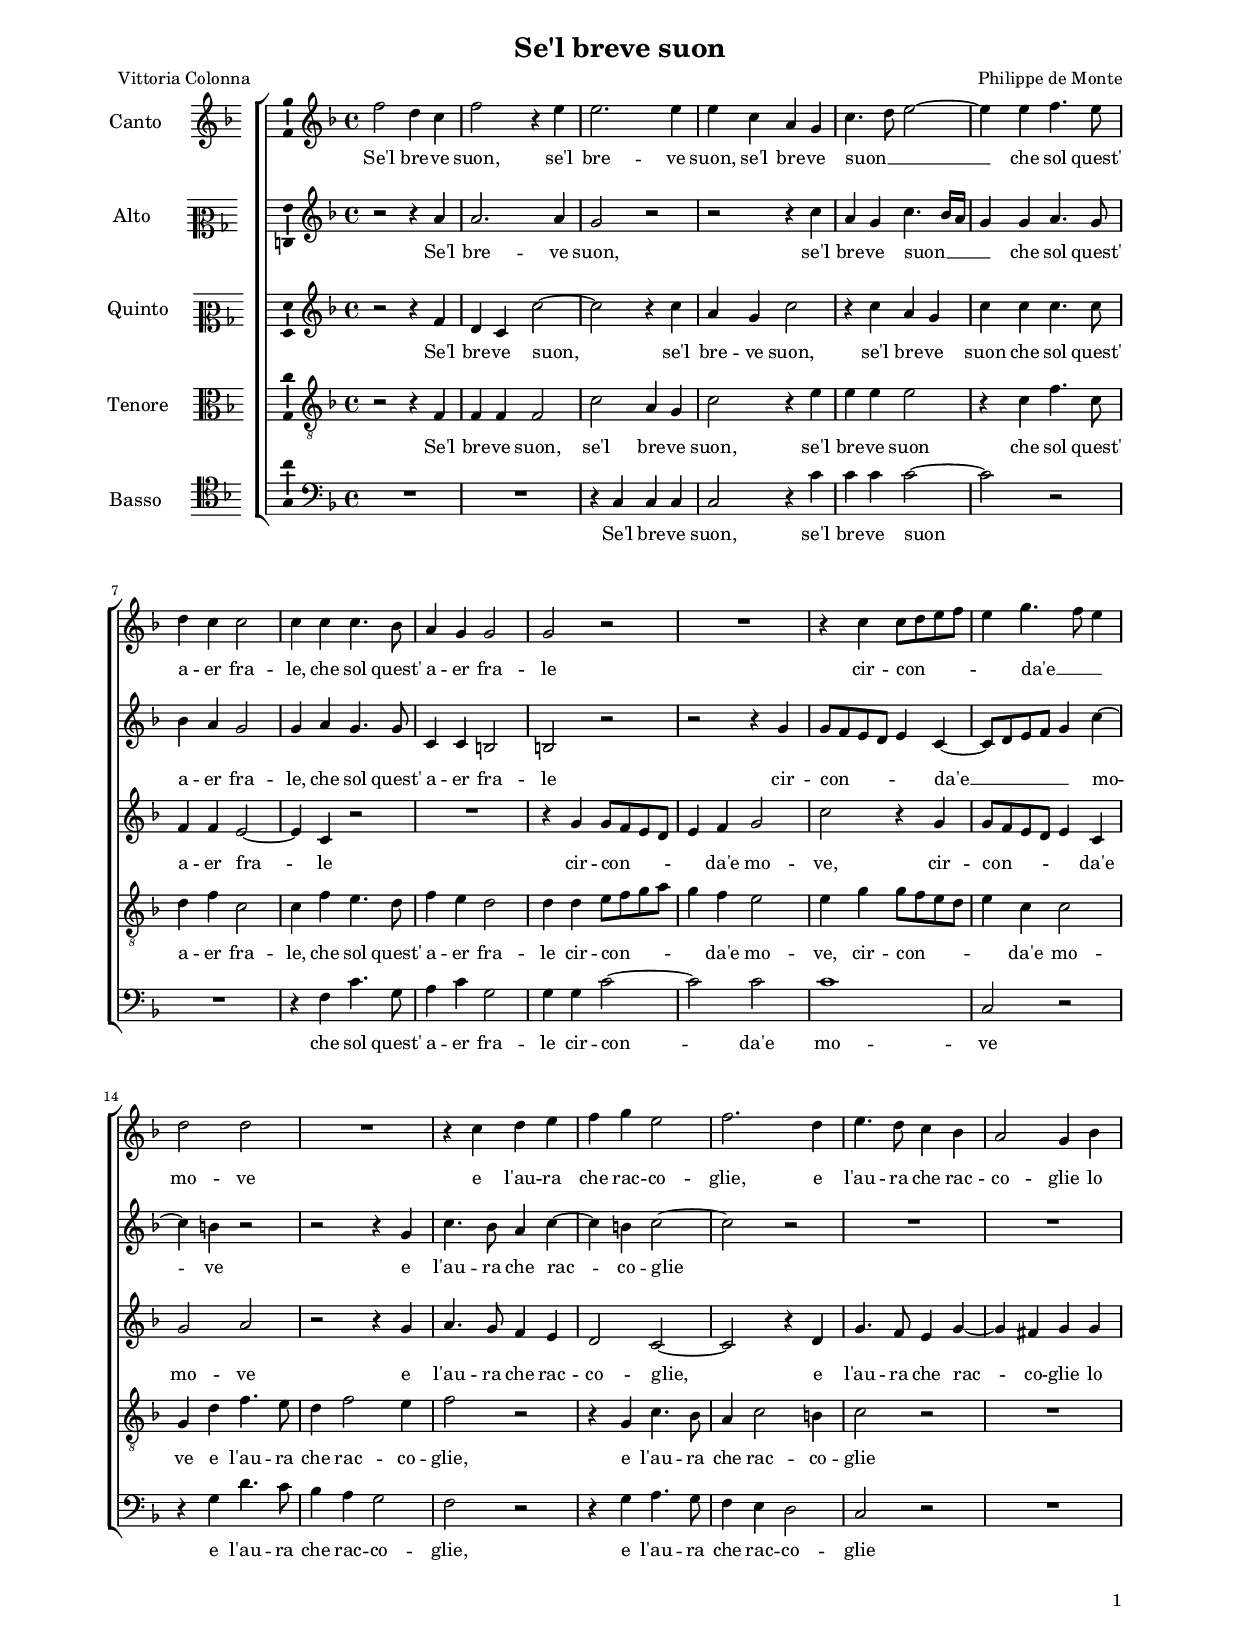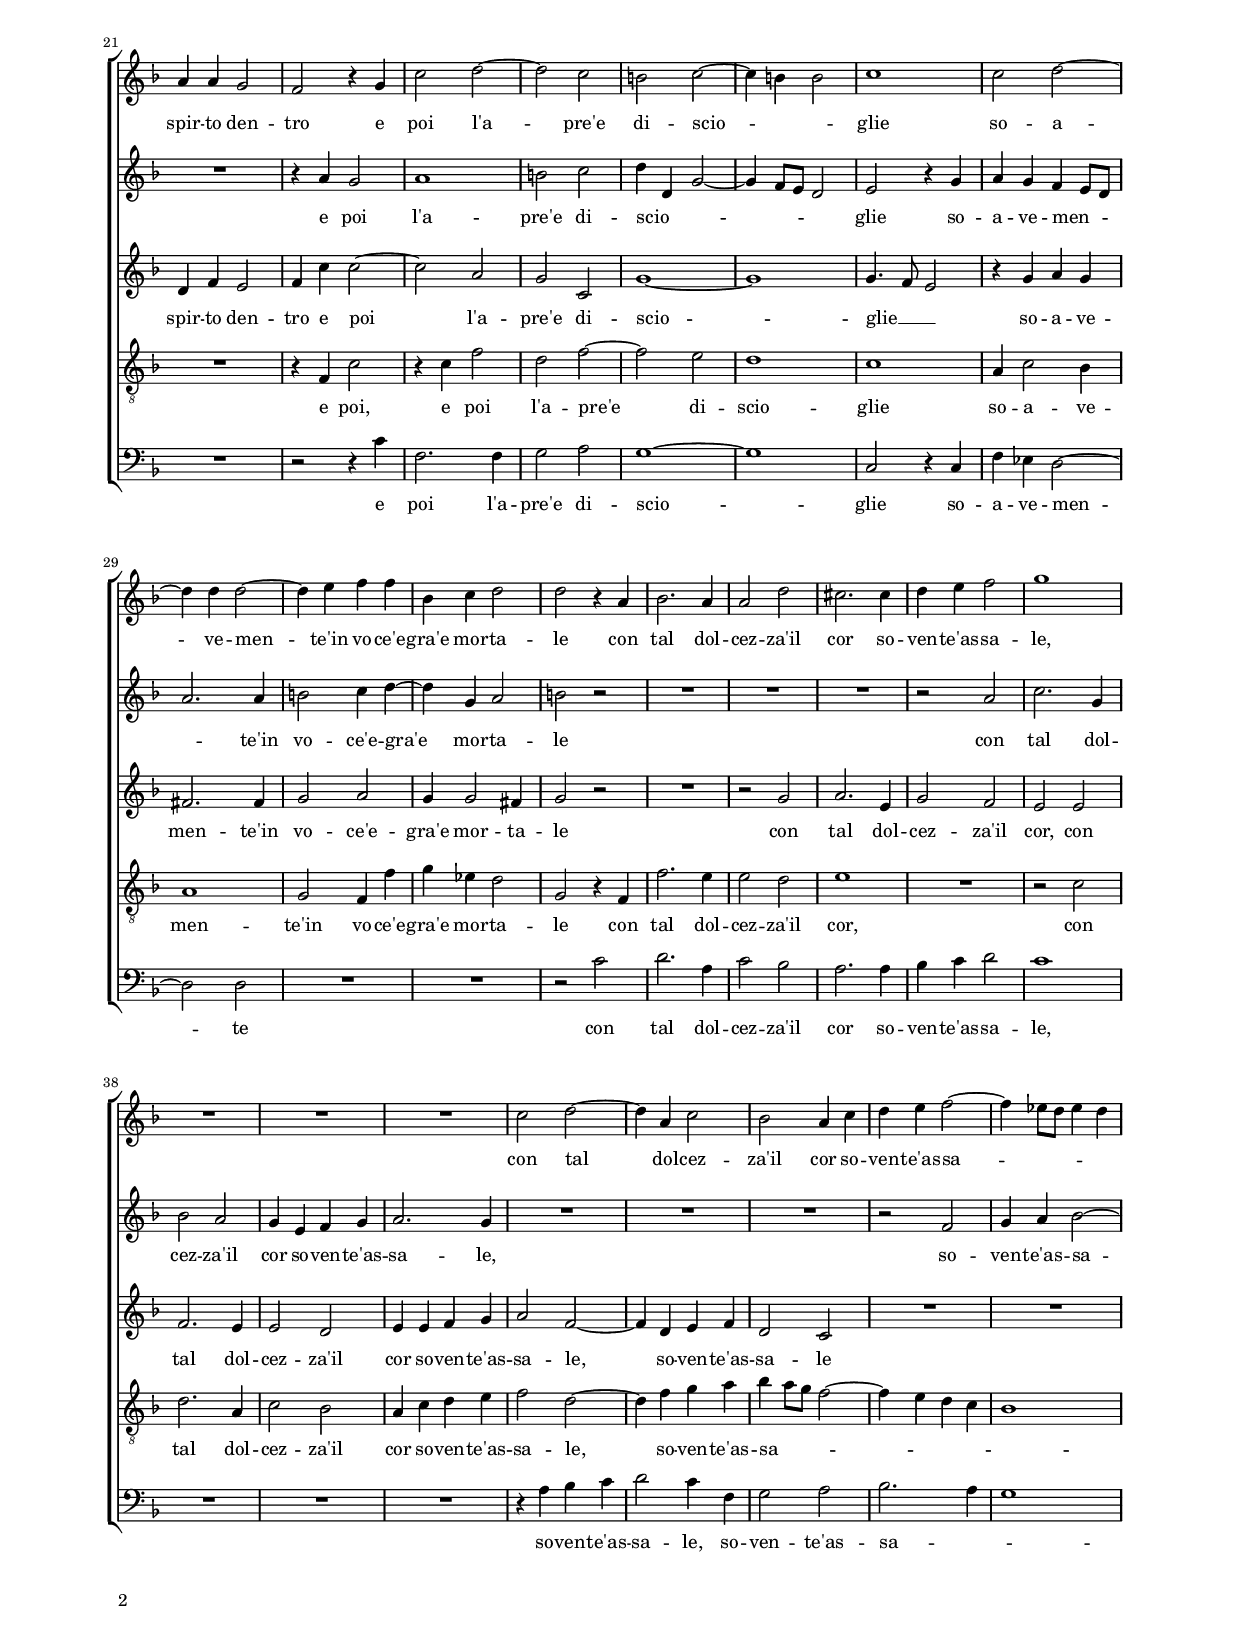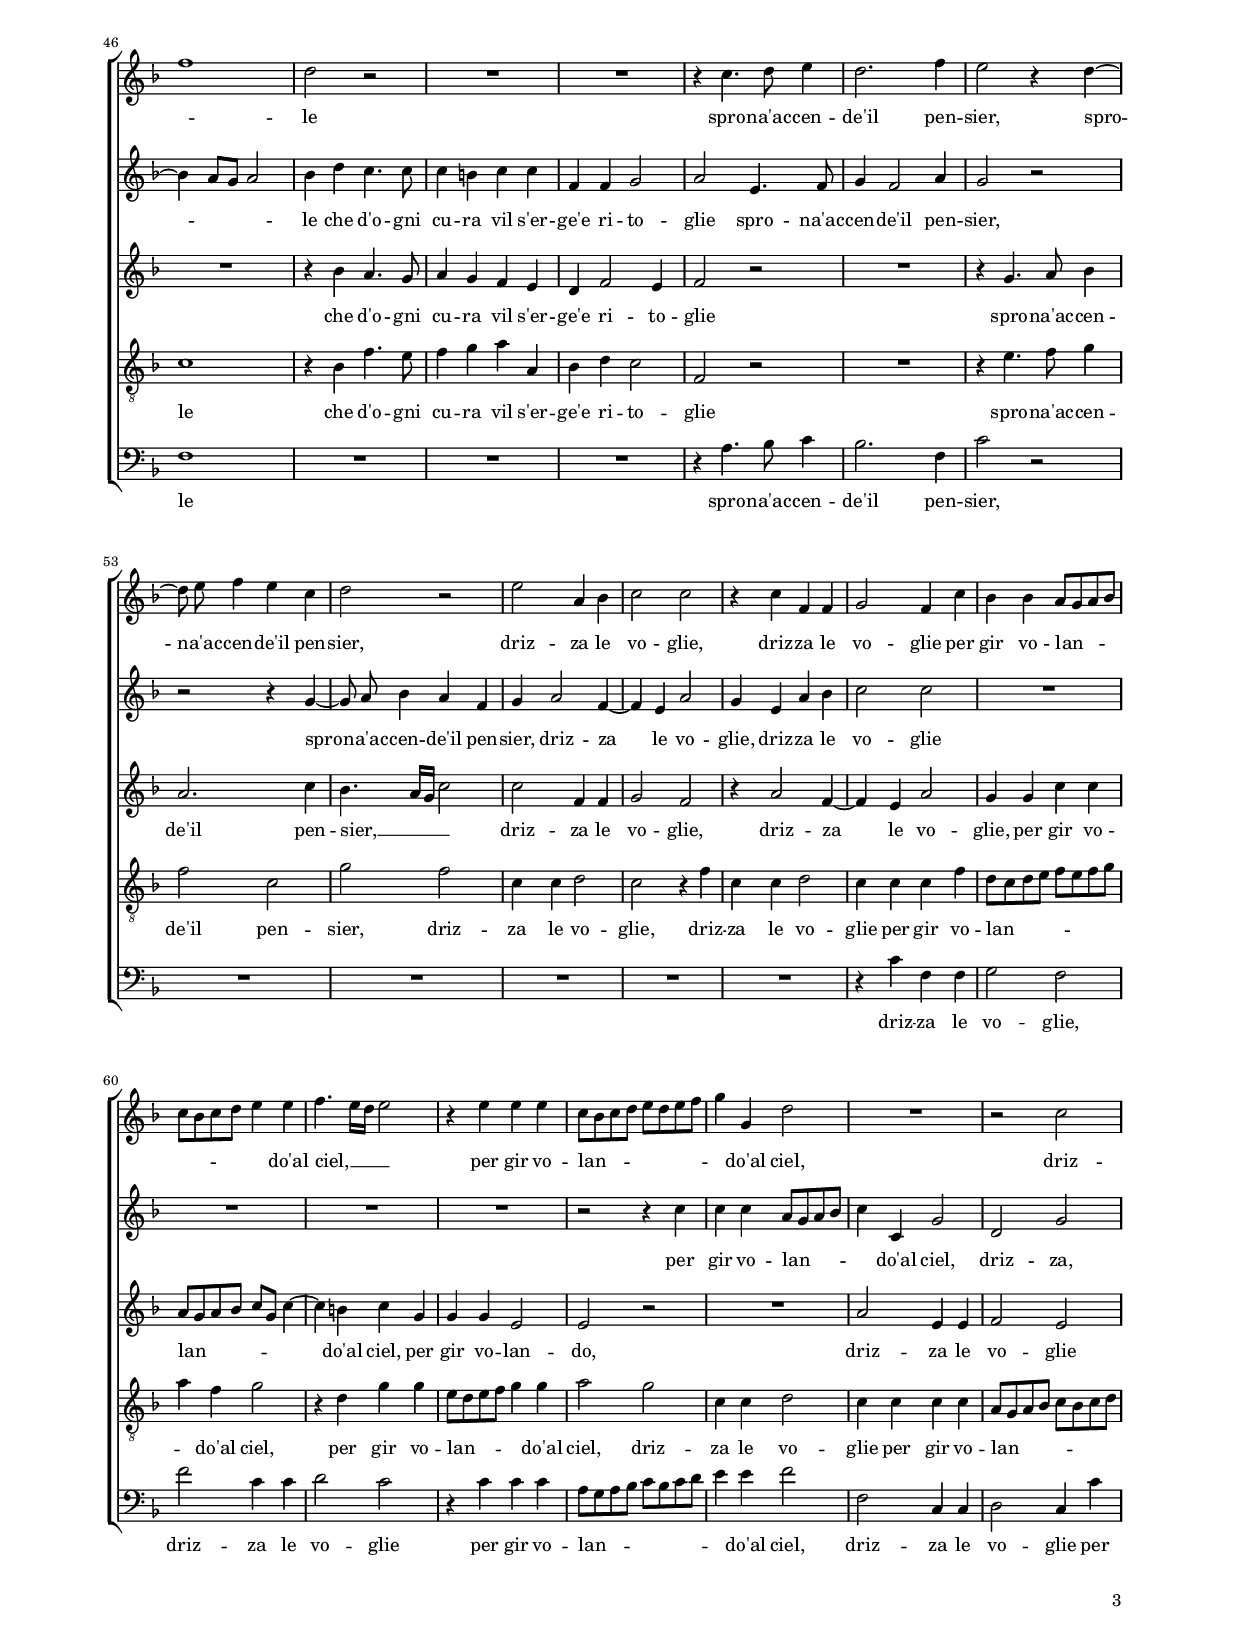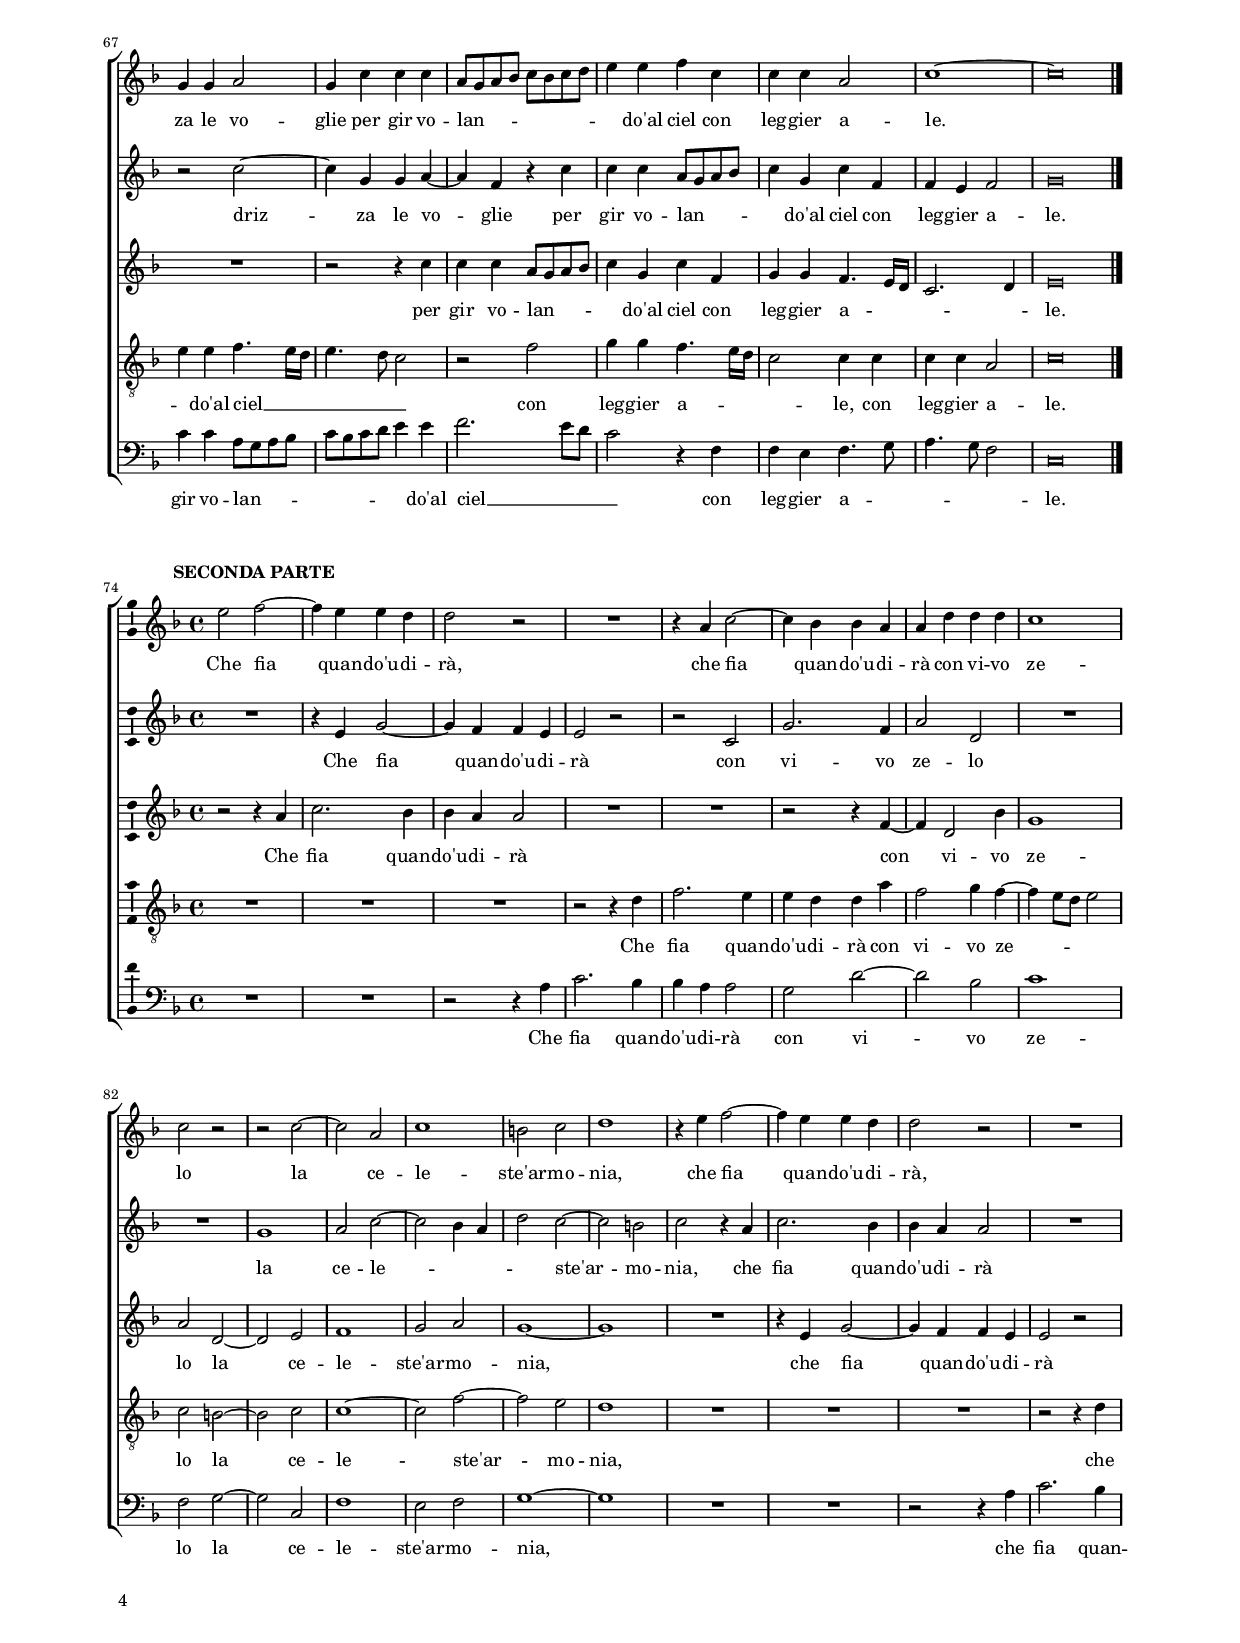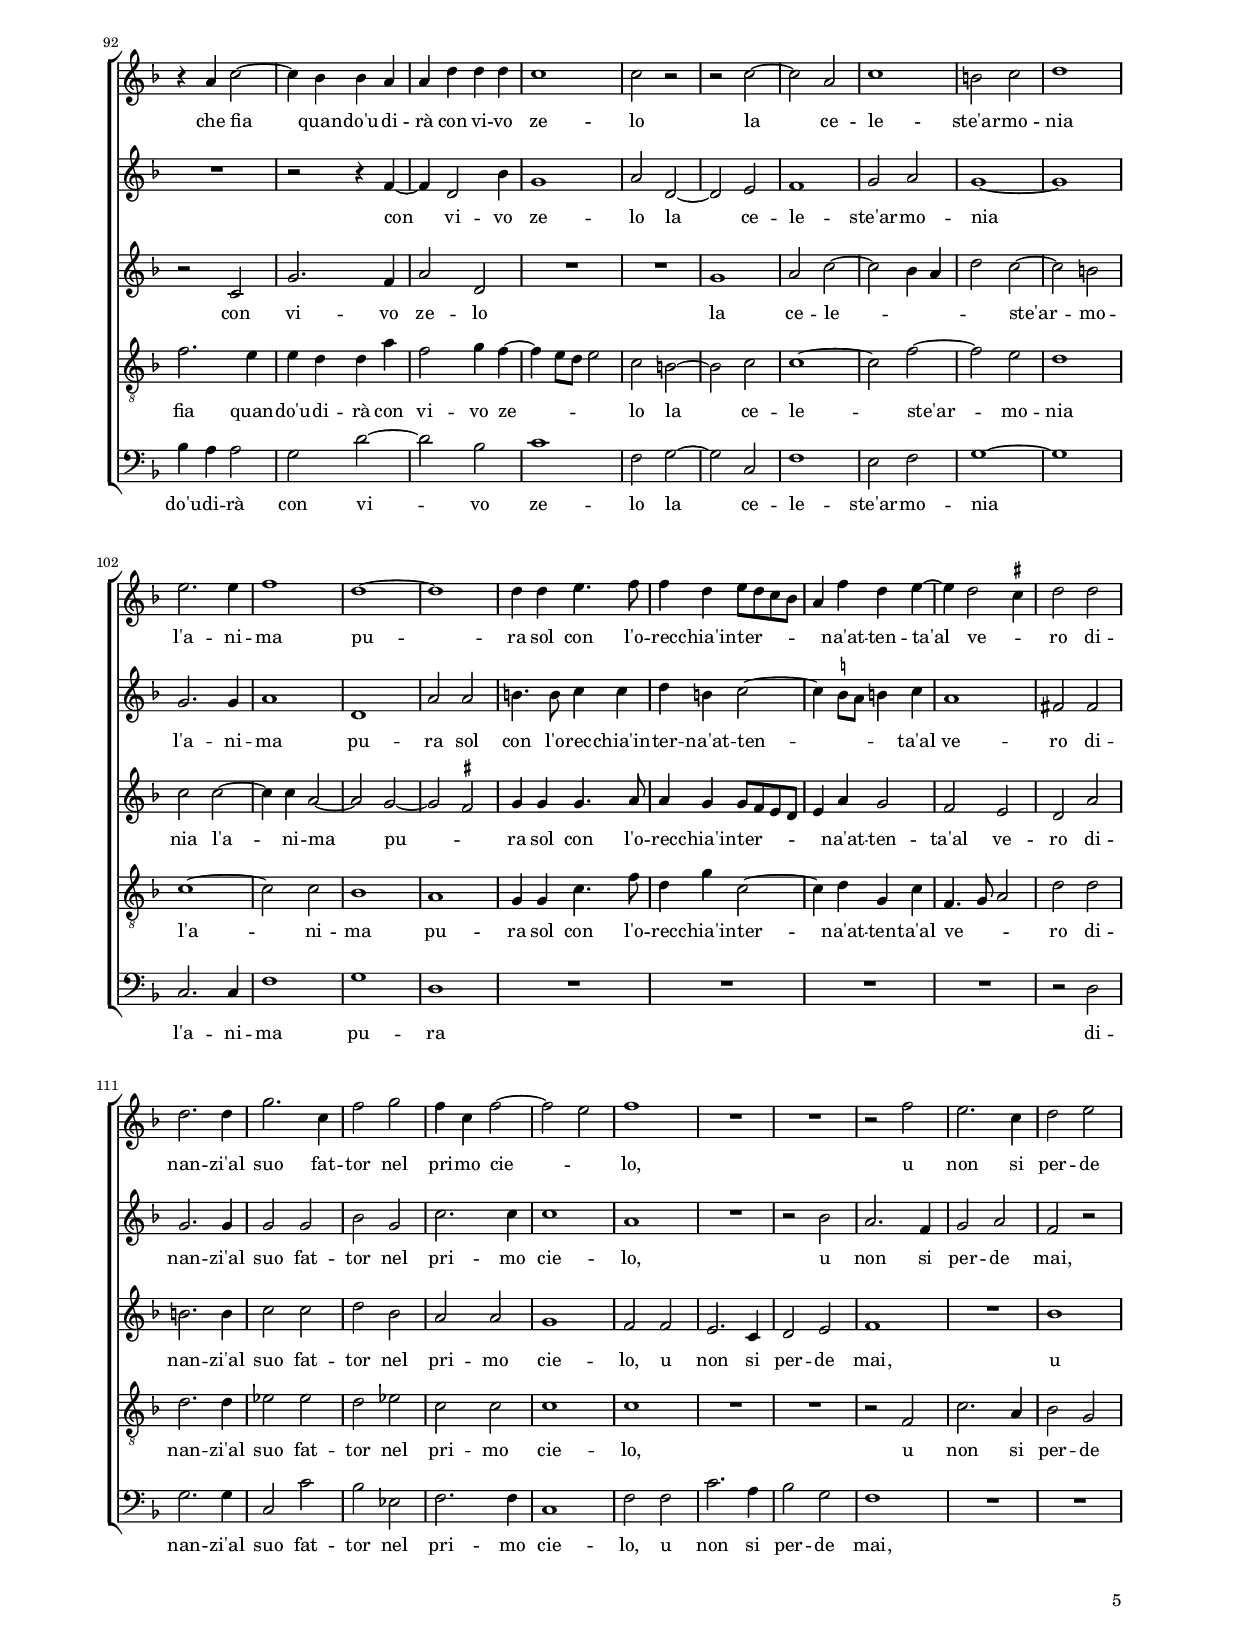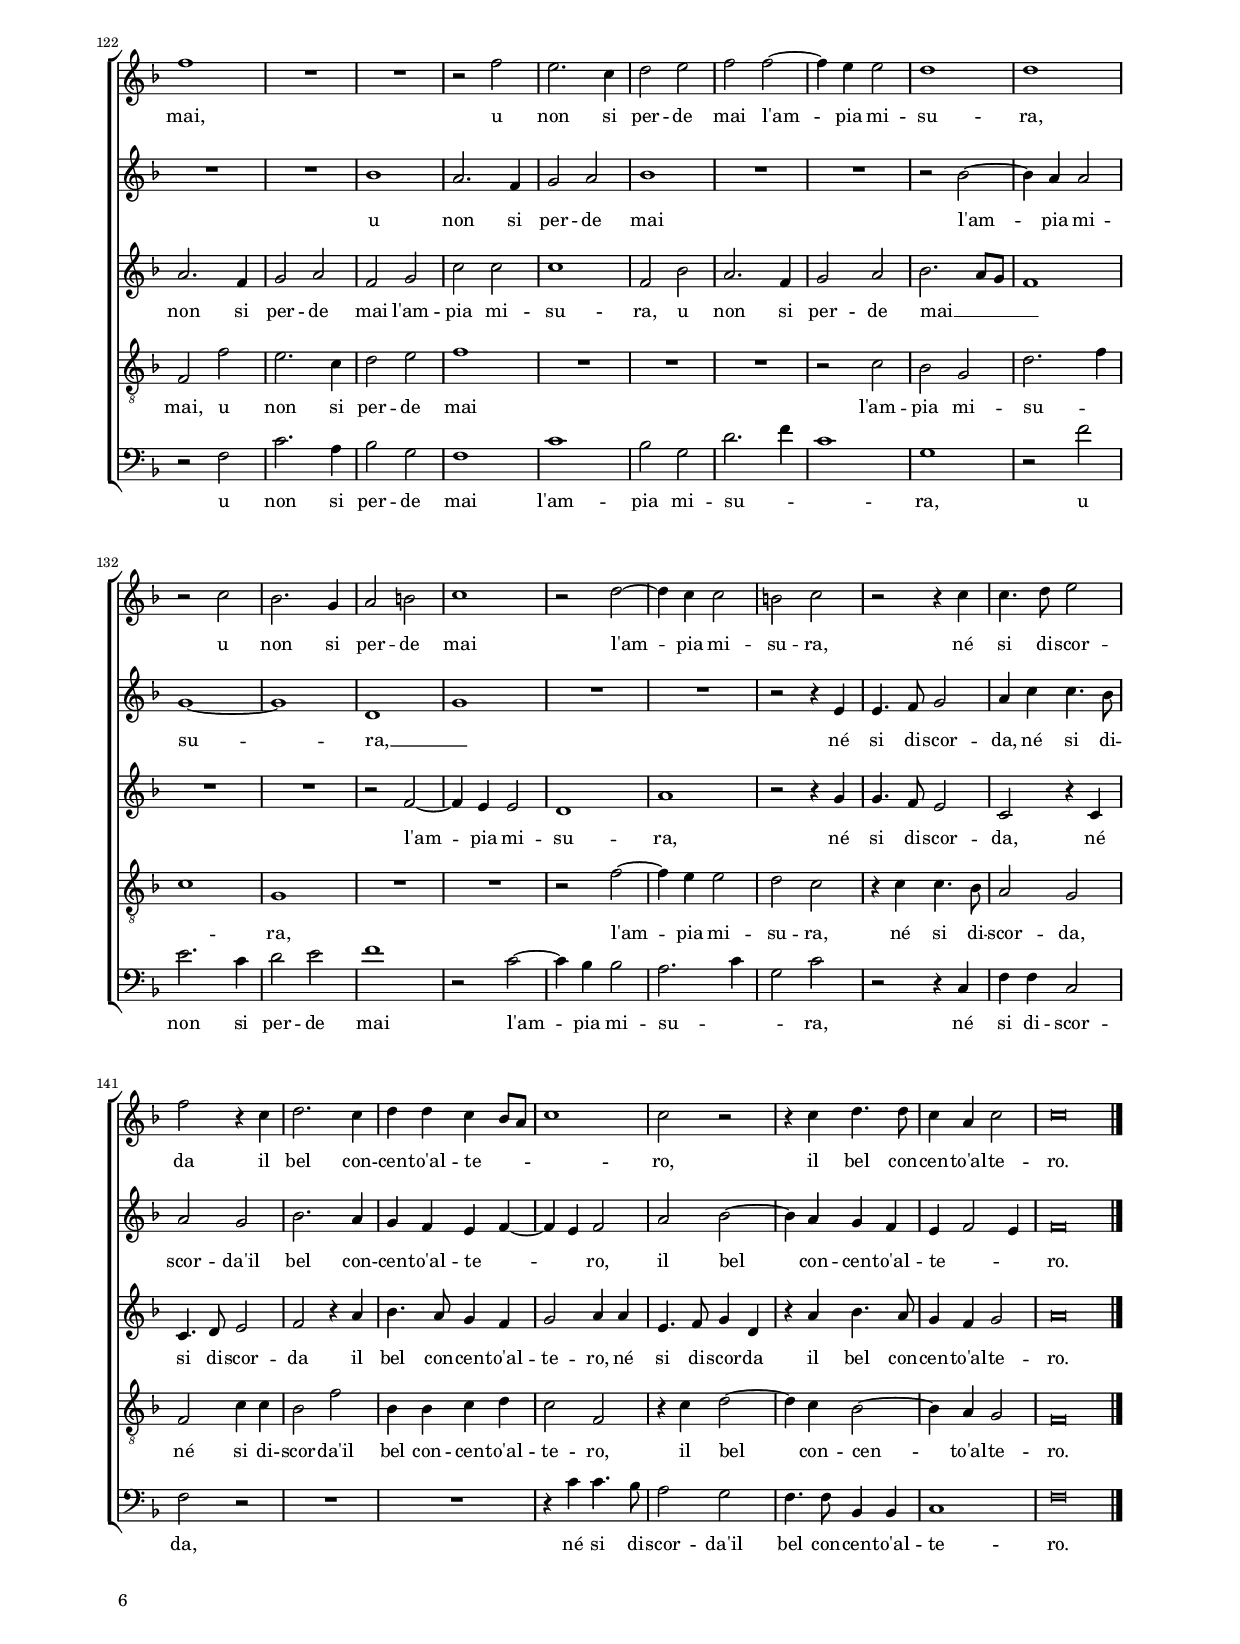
\header
{
	title="Se'l breve suon"
	composer="Philippe de Monte"
	poet="Vittoria Colonna"
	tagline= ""
}

\version "2.24.4"
\language deutsch
#(set-global-staff-size 15)
% #(set-default-paper-size "letter")
#(ly:set-option 'point-and-click #f)


	
	ficta = { \once \set suggestAccidentals = ##t }
	
	forget = #(define-music-function (music) (ly:music?) #{
		\accidentalStyle forget
		$music
		\accidentalStyle default
		#})
	
	ki = \autoBeamOff
	be = \autoBeamOn


\paper
	{
	top-margin = 1.8 \cm
	bottom-margin = 1.2 \cm
	left-margin = 2 \cm
	right-margin = 2 \cm
	ragged-bottom = ##f
	ragged-last-bottom = ##f
	print-page-number = ##f
	score-system-spacing = #'((basic-distance . 16) (minimum-distance . 14) (padding . 5) (strechability . 150))
	system-system-spacing = #'((basic-distance . 16) (minimum-distance . 14) (padding . 5) (strechability . 150))
	oddFooterMarkup=\markup   \fill-line { "" \fromproperty #'page:page-number-string }
	evenFooterMarkup=\markup  \fill-line { \fromproperty #'page:page-number-string "" }
	last-bottom-spacing = #'((basic-distance . 12) (minimum-distance . 7) (padding . 4))
%	systems-per-page = 3
%	page-count = 6
%	min-systems-per-page = 3
	}

global = {
	\key f \major
	\time 4/4
	\set Score.tempoHideNote = ##t
	\tempo 4 = 110
	\skip 1*72
	\set Score.measureLength = #(ly:make-moment 2/1)
	\skip 1*2 \bar "|."
	}
	

incipitcantus = \markup { \score {
	{
	\set Staff.instrumentName = \markup { \fontsize #1 "Canto" }
	\key f \major
	\clef violin
	s4 \bar ""
	}
	\layout  {
	raggedright = ##t
	indent = 1.8 \cm
	line-width = 2.5 \cm
	\context { \Staff \remove Time_signature_engraver }
	\override Staff.Clef.Y-extent = #'(0 . 0)
	}} \hspace #1 }
	  
	  
incipitaltus = \markup { \score {
	{
	\set Staff.instrumentName = \markup { \fontsize #1 "Alto" }
	\key f \major
	\clef mezzosoprano
	s4 \bar ""
	}
	\layout  {
	raggedright = ##t
	indent = 1.8 \cm
	line-width = 2.5 \cm
	\context { \Staff \remove Time_signature_engraver }
	\override Staff.Clef.Y-extent = #'(0 . 0)
	}} \hspace #1 }
	  
	  
incipitquintus = \markup { \score {
	{
	\set Staff.instrumentName = \markup { \fontsize #1 "Quinto" }
	\key f \major
	\clef mezzosoprano
	s4 \bar ""
	}
	\layout  {
	raggedright = ##t
	indent = 1.8 \cm
	line-width = 2.5 \cm
	\context { \Staff \remove Time_signature_engraver }
	\override Staff.Clef.Y-extent = #'(0 . 0)
	}} \hspace #1 }


incipittenor = \markup { \score {
	{
	\set Staff.instrumentName = \markup { \fontsize #1 "Tenore" }
	\key f \major
	\clef alto
	s4 \bar ""
	}
	\layout  {
	raggedright = ##t
	indent = 1.8 \cm
	line-width = 2.5 \cm
	\context { \Staff \remove Time_signature_engraver }
	\override Staff.Clef.Y-extent = #'(0 . 0)
	}} \hspace #1 }
	  
	  
incipitbassus = \markup { \score {
	{
	\set Staff.instrumentName = \markup { \fontsize #1 "Basso" }
	\key f \major
	\clef tenor
	s4 \bar ""
	}
	\layout  {
	raggedright = ##t
	indent = 1.8 \cm
	line-width = 2.5 \cm
	\context { \Staff \remove Time_signature_engraver }
	\override Staff.Clef.Y-extent = #'(0 . 0)
	}} \hspace #1 }


cantus =  \relative c''
	{
	f2 d4 c
	f2 r4 e
	e2. e4
	e4 c a g
%5
	c4. d8 e2~ |
	e4 e f4. e8 \break
	d4 c c2
	c4 c c4. b8
	a4 g g2
%10
	g2 r |
	R1
	r4 c c8 d e f
	e4 g4. f8 e4 \break
	d2 d
%15
	R1 |
	r4 c d e
	f4 g e2
	f2. d4
	e4. d8 c4 b
%20
	a2 g4 b | \break
	a4 a g2
	f2 r4 g
	c2 d~
	d2 c
%25
	h2 c~ |
	c4 h h2
	c1
	c2 d~
	d4 d d2~
%30
	d4 e f f |
	b,4 c d2
	d2 r4 a
	b2. a4
	a2 d
%35
	cis2. cis4 |
	d4 e f2
	g1
	R1
	R1
%40
	R1 |
	c,2 d~
	d4 a c2
	b2 a4 c
	d4 e f2~
%45
	f4 es8 d es4 d |
	f1
	d2 r
	R1
	R1
%50
	r4 c4. d8 e4 |
	d2. f4
	e2 r4 d~
	\ki d8 e \be f4 e4 c
	d2 r
%55
	e2 a,4 b |
	c2 c
	r4 c f, f
	g2 f4 c'
	b4 b a8 g a b
%60
	c8 b c d e4 e |
	f4. e16 d e2
	r4 e e e
	c8 b c d e d e f
	g4 g, d'2
%65
	R1 |
	r2 c
	g4 g a2
	g4 c c c
	a8 g a b c b c d
%70
	e4 e f c |
	c4 c a2
	c1~
	c\breve |
	}


altus =  \relative c'
	{
	r2 r4 a'
	a2. a4
	g2 r
	r2 r4 c
%5
	a4 g c4. b16 a |
	g4 g a4. g8
	b4 a g2
	g4 a g4. g8
	c,4 c h2
%10
	h2 r |
	r2 r4 g'
	g8 f e d e4 c~
	c8 d e f g4 c~
	c4 h r2
%15
	r2 r4 g |
	c4. b8 a4 c~
	c4 h c2~
	c2 r
	R1
%20
	R1 |
	R1
	r4 a g2
	a1
	h2 c
%25
	d4 d, g2~ |
	g4 f8 e d2
	e2 r4 g
	a4 g f e8 d
	a'2. a4
%30
	h2 c4 d~ |
	d4 g, a2
	h2 r
	R1
	R1
%35
	R1 |
	r2 a
	c2. g4
	b2 a
	g4 e f g
%40
	a2. g4 |
	R1
	R1
	R1
	r2 f
%45
	g4 a b2~ |
	b4 a8 g a2
	b4 d c4. c8
	c4 h c c
	f,4 f g2
%50
	a2 e4. f8 |
	g4 f2 a4
	g2 r
	r2 r4 g~
	\ki g8 a \be b4 a f
%55
	g4 a2 f4~ |
	f4 e a2
	g4 e a b
	c2 c
	R1
%60
	R1 |
	R1
	R1
	r2 r4 c
	c4 c a8 g a b
%65
	c4 c, g'2 |
	d2 g
	r2 c~
	c4 g g a~
	a4 f r c'
%70
	c4 c a8 g a b |
	c4 g c f,
	f4 e f2
	g\breve |
	
%75
	
	
	
	
	
%80
	
	
	
	
	
%85
	
	
	
	
	
%90
	
	
	
	
	
%95
	
	
	
	
	   
%100
	
	
	
	
	   
	}


quintus =  \relative c'
	{
	r2 r4 f
	d4 c c'2~
	c2 r4 c
	a4 g c2
%5
	r4 c a g |
	c4 c c4. c8
	f,4 f e2~
	e4 c r2
	R1
%10
	r4 g' g8 f e d |
	e4 f g2
	c2 r4 g
	g8 f e d e4 c
	g'2 a
%15
	r2 r4 g |
	a4. g8 f4 e
	d2 c~
	c2 r4 d
	g4. f8 e4 g~
%20
	g4 fis g g |
	d4 f e2
	f4 c' c2~
	c2 a
	g2 c,
%25
	g'1~ |
	g1
	g4. f8 e2
	r4 g a g
	fis2. fis4
%30
	g2 a |
	g4 g2 fis4
	g2 r
	R1
	r2 g
%35
	a2. e4 |
	g2 f
	e2 e
	f2. e4
	e2 d
%40
	e4 e f g |
	a2 f~
	f4 d e f
	d2 c
	R1
%45
	R1 |
	R1
	r4 b' a4. g8
	a4 g f e
	d4 f2 e4
%50
	f2 r |
	R1
	r4 g4. a8 b4
	a2. c4
	b4. a16 g c2
%55
	c2 f,4 f |
	g2 f
	r4 a2 f4~
	f4 e a2
	g4 g c c
%60
	a8 g a b c g c4~ |
	c4 h c g
	g4 g e2
	e2 r
	R1
%65
	a2 e4 e |
	f2 e
	R1
	r2 r4 c'
	c4 c a8 g a b
%70
	c4 g c f, |
	g4 g f4. e16 d
	c2. d4
	e\breve |
	}


tenor  =  \relative c'
	{
	r2 r4 f,
	f4 f f2
	c'2 a4 g
	c2 r4 e
%5
	e4 e e2 |
	r4 c f4. c8
	d4 f c2
	c4 f e4. d8
	f4 e d2
%10
	d4 d e8 f g a |
	g4 f e2
	e4 g4 g8 f e d
	e4 c c2
	g4 d'4 f4. e8
%15
	d4 f2 e4 |
	f2 r
	r4 g, c4. b8
	a4 c2 h4
	c2 r
%20
	R1 |
	R1
	r4 f, c'2
	r4 c f2
	d2 f~
%25
	f2 e |
	d1
	c1
	a4 c2 b4
	a1
%30
	g2 f4 f' |
	g4 es d2
	g,2 r4 f
	f'2. e4
	e2 d
%35
	e1 |
	R1
	r2 c
	d2. a4
	c2 b
%40
	a4 c d e |
	f2 d~
	d4 f g a
	b4 a8 g f2~
	f4 e d c
%45
	b1 |
	c1
	r4 b f'4. e8 |
	f4 g a a,
	b4 d c2
%50
	f,2 r |
	R1
	r4 e'4. f8 g4
	f2 c
	g'2 f
%55
	c4 c d2 |
	c2 r4 f
	c4 c d2
	c4 c c f
	d8 c d e f e f g
%60
	a4 f g2 |
	r4 d g g
	e8 d e f g4 g
	a2 g
	c,4 c d2
%65
	c4 c c c |
	a8 g a b c b c d
	e4 e f4. e16 d
	e4. d8 c2
	r2 f
%70
	g4 g f4. e16 d |
	c2 c4 c
	c4 c a2
	c\breve |
	}


bassus  =  \relative c
	{
	R1
	R1
	r4 c c c
	c2 r4 c'
%5
	c4 c c2~ |
	c2 r
	R1
	r4 f, c'4. g8
	a4 c g2
%10
	g4 g c2~ |
	c2 c
	c1
	c,2 r
	r4 g' d'4. c8
%15
	b4 a g2 |
	f2 r
	r4 g a4. g8
	f4 e d2
	c2 r
%20
	R1 |
	R1
	r2 r4 c'
	f,2. f4
	g2 a
%25
	g1~ |
	g1
	c,2 r4 c
	f4 es d2~
	d2 d
%30
	R1 |
	R1
	r2 c'
	d2. a4
	c2 b
%35
	a2. a4 |
	b4 c d2
	c1
	R1
	R1
%40
	R1 |
	r4 a b c
	d2 c4 f,
	g2 a
	b2. a4
%45
	g1 |
	f1
	R1
	R1
	R1
%50
	r4 a4. b8 c4 |
	b2. f4
	c'2 r
	R1
	R1
%55
	R1 |
	R1
	R1
	r4 c f, f
	g2 f
%60
	f'2 c4 c |
	d2 c
	r4 c c c
	a8 g a b c b c d
	e4 e f2
%65
	f,2 c4 c |
	d2 c4 c'
	c4 c a8 g a b
	c8 b c d e4 e
	f2. e8 d
%70
	c2 r4 f, |
	f4 e f4. g8
	a4. g8 f2
	c\breve |
	}


lyricscantus = \lyricmode {
	Se'l bre -- ve suon,
	se'l bre -- ve suon,
	se'l bre -- ve suon __ _ _
	che sol quest' a -- er fra -- le,
	che sol quest' a -- er fra -- le
	cir -- con -- _ _ _ _ da'e __ _ _ mo -- ve
	e l'au -- ra che rac -- co -- glie,
	e l'au -- ra che rac -- co -- glie
	lo spir -- to den -- tro e poi l'a -- pre'e di -- scio -- _ _ glie
	so -- a -- ve -- men -- te'in vo -- ce'e -- gra'e mor -- ta -- le
	con tal dol -- cez -- za'il cor so -- ven -- te'as -- sa -- le,
	con tal dol -- cez -- za'il cor so -- ven -- te'as -- sa -- _ _ _ _ _ le
	spro -- na'ac -- cen -- de'il pen -- sier,
	spro -- na'ac -- cen -- de'il pen -- sier,
	driz -- za le vo -- glie,
	driz -- za le vo -- glie
	per gir vo -- lan -- _ _ _ _ _ _ _ _ do'al ciel, __ _ _ _
	per gir vo -- lan -- _ _ _ _ _ _ _ _ do'al ciel,
	driz -- za le vo -- glie
	per gir vo -- lan -- _ _ _ _ _ _ _ _ do'al ciel con leg -- gier a -- le.
	}


lyricsaltus = \lyricmode {
	Se'l bre -- ve suon,
	se'l bre -- ve suon __ _ _ _ 
	che sol quest' a -- er fra -- le,
	che sol quest' a -- er fra -- le
	cir -- con -- _ _ _ _ da'e __ _ _ _ _ mo -- ve
	e l'au -- ra che rac -- co -- glie
	e poi l'a -- pre'e di -- scio -- _ _ _ _ _ glie
	so -- a -- ve -- men -- _ _ _ te'in vo -- ce'e -- gra'e mor -- ta -- le
	con tal dol -- cez -- za'il cor so -- ven -- te'as -- sa -- le,
	so -- ven -- te'as -- sa -- _ _ _ le
	che d'o -- gni cu -- ra vil s'er -- ge'e ri -- to -- glie
	spro -- na'ac -- cen -- de'il pen -- sier,
	spro -- na'ac -- cen -- de'il pen -- sier,
	driz -- za le vo -- glie,
	driz -- za le vo -- glie
	per gir vo -- lan -- _ _ _ _ do'al ciel,
	driz -- za,
	driz -- za le vo -- glie
	per gir vo -- lan -- _ _ _ _ do'al ciel con leg -- gier a -- le.
	}


lyricsquintus = \lyricmode {
	Se'l bre -- ve suon,
	se'l bre -- ve suon,
	se'l bre -- ve suon
	che sol quest' a -- er fra -- le
	cir -- con -- _ _ _ _ da'e mo -- ve,
	cir -- con -- _ _ _ _ da'e mo -- ve
	e l'au -- ra che rac -- co -- glie,
	e l'au -- ra che rac -- co -- glie
	lo spir -- to den -- tro e poi l'a -- pre'e di -- scio -- glie __ _ _
	so -- a -- ve -- men -- te'in vo -- ce'e -- gra'e mor -- ta -- le
	con tal dol -- cez -- za'il cor,
	con tal dol -- cez -- za'il cor so -- ven -- te'as -- sa -- le,
	so -- ven -- te'as -- sa -- le
	che d'o -- gni cu -- ra vil s'er -- ge'e ri -- to -- glie
	spro -- na'ac -- cen -- de'il pen -- sier, __ _ _ _ 
	driz -- za le vo -- glie,
	driz -- za le vo -- glie,
	per gir vo -- lan -- _ _ _ _ _ _ do'al ciel,
	per gir vo -- lan -- do,
	driz -- za le vo -- glie
	per gir vo -- lan -- _ _ _ _ do'al ciel con leg -- gier a -- _ _ _ _ le.
	}


lyricstenor = \lyricmode {
	Se'l bre -- ve suon,
	se'l bre -- ve suon,
	se'l bre -- ve suon
	che sol quest' a -- er fra -- le,
	che sol quest' a -- er fra -- le
	cir -- con -- _ _ _ _ da'e mo -- ve,
	cir -- con -- _ _ _ _ da'e mo -- ve
	e l'au -- ra che rac -- co -- glie,
	e l'au -- ra che rac -- co -- glie
	e poi,
	e poi l'a -- pre'e di -- scio -- glie
	so -- a -- ve -- men -- te'in vo -- ce'e -- gra'e mor -- ta -- le
	con tal dol -- cez -- za'il cor,
	con tal dol -- cez -- za'il cor so -- ven -- te'as -- sa -- le,
	so -- ven -- te'as -- sa -- _ _ _ _ _ _ _ le
	che d'o -- gni cu -- ra vil s'er -- ge'e ri -- to -- glie
	spro -- na'ac -- cen -- de'il pen -- sier,
	driz -- za le vo -- glie,
	driz -- za le vo -- glie
	per gir vo -- lan -- _ _ _ _ _ _ _ _ do'al ciel,
	per gir vo -- lan -- _ _ _ _ do'al ciel,
	driz -- za le vo -- glie
	per gir vo -- lan -- _ _ _ _ _ _ _ _ do'al ciel __ _ _ _ _ _ con leg -- gier a -- _ _ _ le,
	con leg -- gier a -- le.
	}


lyricsbassus = \lyricmode {
	Se'l bre -- ve suon,
	se'l bre -- ve suon
	che sol quest' a -- er fra -- le
	cir -- con -- da'e mo -- ve
	e l'au -- ra che rac -- co -- glie,
	e l'au -- ra che rac -- co -- glie
	e poi l'a -- pre'e di -- scio -- glie
	so -- a -- ve -- men -- te
	con tal dol -- cez -- za'il cor so -- ven -- te'as -- sa -- le,
	so -- ven -- te'as -- sa -- le,
	so -- ven -- te'as -- sa -- _ _ le
	spro -- na'ac -- cen -- de'il pen -- sier,
	driz -- za le vo -- glie,
	driz -- za le vo -- glie
	per gir vo -- lan -- _ _ _ _ _ _ _ _ do'al ciel,
	driz -- za le vo -- glie
	per gir vo -- lan -- _ _ _ _ _ _ _ _ do'al ciel __ _ _ _ con leg -- gier a -- _ _ _ _ le.
	}


\score
{  
	\transpose c c {
	\new ChoirStaff \with { \override StaffGrouper.staff-staff-spacing.basic-distance = #12 }
	<<

	\new Staff << \global
	\new Voice="v1" {
		\set Staff.instrumentName=\incipitcantus
		\set Staff.midiInstrument = "reed organ"
		\clef violin
		\cantus }
	\new Lyrics \lyricsto "v1" {\lyricscantus }
	>>


	\new Staff << \global
	\new Voice="v2" {
		\set Staff.instrumentName=\incipitaltus
		\set Staff.midiInstrument = "reed organ"
		\clef violin % "G_8"
		\altus}
	\new Lyrics \lyricsto "v2" {\lyricsaltus }
	>>
	

	\new Staff << \global
	\new Voice="v5" {
		\set Staff.instrumentName=\incipitquintus
		\set Staff.midiInstrument = "reed organ"
		\clef violin % "G_8"
		\quintus}
	\new Lyrics \lyricsto "v5" {\lyricsquintus }
	>>
	

	\new Staff << \global
	\new Voice="v3" {
		\set Staff.instrumentName=\incipittenor
		\set Staff.midiInstrument = "reed organ"
		\clef "G_8"
		\tenor }
	\new Lyrics \lyricsto "v3" {\lyricstenor }
	>>


	\new Staff << \global
	\new Voice="v4" {
		\set Staff.instrumentName=\incipitbassus
		\set Staff.midiInstrument = "reed organ"
		\clef bass
		\bassus }
	\new Lyrics \lyricsto "v4" {\lyricsbassus}
	>>

	>>
	} % transpose

	\layout
	{
	indent = 2.5 \cm
	\context { \Staff \override TimeSignature.break-visibility = #end-of-line-invisible }
	\context { \Lyrics \override VerticalAxisGroup.nonstaff-relatedstaff-spacing.padding = #1.4 }
%	\context { \Lyrics \override LyricText.font-size = #1 }
	\context { \Staff \consists Ambitus_engraver }
	\context { \Score \override BarNumber.padding = #2 }
	\context { \Voice \override NoteHead.style = #'baroque }
	}


\midi
	{
	}

}

%%%%%%%%%%%%%%%%%%%%  SECONDA PARTE %%%%%%%%%%%%%%%%%%%%


global = {
	\key f \major
	\time 4/4
	\set Score.tempoHideNote = ##t
	\tempo 4 = 110
	\set Score.currentBarNumber = 74
	\skip 1*74
	\set Score.measureLength = #(ly:make-moment 2/1)
	\skip 1*2 \bar "|."
	}


cantus  =  \relative c''
	{
	e2 f~
	f4 e e d
	d2 r
	R1
%5
	r4 a c2~ |
	c4 b b a
	a4 d d d
	c1
	c2 r
%10
	r2 c~ |
	c2 a
	c1
	h2 c
	d1
%15
	r4 e f2~ |
	f4 e e d
	d2 r
	R1
	r4 a c2~
%20
	c4 b b a |
	a4 d d d
	c1
	c2 r
	r2 c~
%25
	c2 a |
	c1
	h2 c
	d1
	e2. e4
%30
	f1 |
	d1~
	d1
	d4 d e4. f8
	f4 d e8 d c b
%35
	a4 f' d e~ |
	e4 d2 \ficta cis4
	d2 d
	d2. d4
	g2. c,4
%40
	f2 g |
	f4 c f2~
	f2 e
	f1
	R1
%45
	R1 |
	r2 f
	e2. c4
	d2 e
	f1
%50
	R1 |
	R1
	r2 f
	e2. c4
	d2 e
%55
	f2 f~ |
	f4 e e2
	d1
	d1
	r2 c
%60
	b2. g4 |
	a2 h
	c1
	r2 d~
	d4 c c2
%65
	h2 c |
	r2 r4 c
	c4. d8 e2
	f2 r4 c
	d2. c4
%70
	d4 d c b8 a |
	c1
	c2 r
	r4 c d4. d8
	c4 a c2
%75
	c\breve |
	}


altus  =  \relative c'
	{
	R1
	r4 e g2~
	g4 f f e
	e2 r
%5
	r2 c |
	g'2. f4
	a2 d,
	R1
	R1
%10
	g1 |
	a2 c~
	c2 b4 a
	d2 c~
	c2 h
%15
	c2 r4 a |
	c2. b4
	b4 a a2
	R1
	R1
%20
	r2 r4 f~ |
	f4 d2 b'4
	g1
	a2 d,~
	d2 e
%25
	f1 |
	g2 a
	g1~
	g1
	g2. g4
%30
	a1 |
	d,1
	a'2 a
	h4. h8 c4 c
	d4 h c2~
%35
	c4 \stemDown \ficta h8 a \stemNeutral h!4 c |
	a1
	fis2 fis
	g2. g4
	g2 g
%40
	b2 g |
	c2. c4
	c1
	a1
	R1
%45
	r2 b |
	a2. f4
	g2 a
	f2 r
	R1
%50
	R1 |
	b1
	a2. f4
	g2 a
	b1
%55
	R1 |
	R1
	r2 b~
	b4 a a2
	g1~
%60
	g1 |
	d1
	g1
	R1
	R1
%65
	r2 r4 e |
	e4. f8 g2
	a4 c c4. b8
	a2 g
	b2. a4
%70
	g4 f e f~ |
	f4 e f2
	a2 b~
	b4 a g f
	e4 f2 e4
%75
	f\breve |
	}


quintus  =  \relative c'
	{
	r2 r4 a'
	c2. b4
	b4 a a2
	R1
%5
	R1 |
	r2 r4 f~
	f4 d2 b'4
	g1
	a2 d,~
%10
	d2 e |
	f1
	g2 a
	g1~
	g1
%15
	R1 |
	r4 e g2~
	g4 f f e
	e2 r
	r2 c
%20
	g'2. f4 |
	a2 d,
	R1
	R1
	g1
%25
	a2 c~ |
	c2 b4 a
	d2 c~
	c2 h
	c2 c~
%30
	c4 c a2~ |
	a2 g~
	g2 \ficta fis
	g4 g g4. a8
	a4 g g8 f e d
%35
	e4 a g2 |
	f2 e
	d2 a'
	h2. h4
	c2 c
%40
	d2 b |
	a2 a
	g1
	f2 f
	e2. c4
%45
	d2 e |
	f1
	R1
	b1
	a2. f4
%50
	g2 a |
	f2 g
	c2 c
	c1
	f,2 b
%55
	a2. f4 |
	g2 a
	b2. a8 g
	f1
	R1
%60
	R1 |
	r2 f~
	f4 e e2
	d1
	a'1
%65
	r2 r4 g |
	g4. f8 e2
	c2 r4 c
	c4. d8 e2
	f2 r4 a
%70
	b4. a8 g4 f |
	g2 a4 a
	e4. f8 g4 d
	r4 a' b4. a8
	g4 f g2
%75
	a\breve |
	}


tenor  =  \relative c'
	{
	R1
	R1
	R1
	r2 r4 d
%5
	f2. e4 |
	e4 d d a'
	f2 g4 f~
	f4 e8 d e2
	c2 h~
%10
	h2 c |
	c1~
	c2 f~
	f2 e
	d1
%15
	R1 |
	R1
	R1
	r2 r4 d
	f2. e4
%20
	e4 d d a' |
	f2 g4 f~
	f4 e8 d e2
	c2 h~
	h2 c
%25
	c1~ |
	c2 f~
	f2 e
	d1
	c1~
%30
	c2 c |
	b1
	a1
	g4 g c4. f8
	d4 g c,2~
%35
	c4 d g, c |
	f,4. g8 a2
	d2 d
	d2. d4
	es2 es
%40
	d2 es |
	c2 c
	c1
	c1
	R1
%45
	R1 |
	r2 f,
	c'2. a4
	b2 g
	f2 f'
%50
	e2. c4 |
	d2 e
	f1
	R1
	R1
%55
	R1 |
	r2 c
	b2 g
	d'2. f4
	c1
%60
	g1 |
	R1
	R1
	r2 f'~
	f4 e e2
%65
	d2 c |
	r4 c c4. b8
	a2 g
	f2 c'4 c
	b2 f'
%70
	b,4 b c d |
	c2 f,
	r4 c' d2~
	d4 c b2~
	b4 a g2
%75
	f\breve |
	}


bassus  =  \relative c
	{
	R1
	R1
	r2 r4 a'
	c2. b4
%5
	b4 a a2 |
	g2 d'~
	d2 b
	c1
	f,2 g~
%10
	g2 c, |
	f1
	e2 f
	g1~
	g1
%15
	R1 |
	R1
	r2 r4 a
	c2. b4
	b4 a a2
%20
	g2 d'~ |
	d2 b
	c1
	f,2 g~
	g2 c,
%25
	f1 |
	e2 f
	g1~
	g1
	c,2. c4
%30
	f1 |
	g1
	d1
	R1
	R1
%35
	R1 |
	R1
	r2 d
	g2. g4
	c,2 c'
%40
	b2 es, |
	f2. f4
	c1
	f2 f
	c'2. a4
%45
	b2 g |
	f1
	R1
	R1
	r2 f
%50
	c'2. a4 |
	b2 g
	f1
	c'1
	b2 g
%55
	d'2. f4 |
	c1
	g1
	r2 f'
	e2. c4
%60
	d2 e |
	f1
	r2 c~
	c4 b b2
	a2. c4
%65
	g2 c |
	r2 r4 c,
	f4 f c2
	f2 r
	R1
%70
	R1 |
	r4 c' c4. b8
	a2 g
	f4. f8 b,4 b
	c1
%75
	f\breve |
	}


lyricscantus = \lyricmode {
	Che fia quan -- do'u -- di -- rà,
	che fia quan -- do'u -- di -- rà
	con vi -- vo ze -- lo
	la ce -- le -- ste'ar -- mo -- nia,
	che fia quan -- do'u -- di -- rà,
	che fia quan -- do'u -- di -- rà
	con vi -- vo ze -- lo
	la ce -- le -- ste'ar -- mo -- nia
	l'a -- ni -- ma pu -- ra
	sol con l'o -- rec -- chia'in -- ter -- _ _ _ _ na'at -- ten -- ta'al ve -- _ ro
	di -- nan -- zi'al suo fat -- tor nel pri -- mo cie -- _ lo,
	u non si per -- de mai,
	u non si per -- de mai l'am -- pia mi -- su -- ra,
	u non si per -- de mai l'am -- pia mi -- su -- ra,
	né si di -- scor -- da
	il bel con -- cen -- to'al -- te -- _ _ _ ro,
	il bel con -- cen -- to'al -- te -- ro.
	}


lyricsaltus = \lyricmode {
	Che fia quan -- do'u -- di -- rà con vi -- vo ze -- lo
	la ce -- le -- _ _ _ ste'ar -- mo -- nia,
	che fia quan -- do'u -- di -- rà
	con vi -- vo ze -- lo
	la ce -- le -- ste'ar -- mo -- nia
	l'a -- ni -- ma pu -- ra
	sol con l'o -- rec -- chia'in -- ter -- na'at -- ten -- _ _ _ ta'al ve -- ro
	di -- nan -- zi'al suo fat -- tor nel pri -- mo cie -- lo,
	u non si per -- de mai,
	u non si per -- de mai l'am -- pia mi -- su -- ra, __ _
	né si di -- scor -- da,
	né si di -- scor -- da'il bel con -- cen -- to'al -- te -- _ _ ro,
	il bel con -- cen -- to'al -- te -- _ _ ro.
	}


lyricsquintus = \lyricmode {
	Che fia quan -- do'u -- di -- rà
	con vi -- vo ze -- lo la ce -- le -- ste'ar -- mo -- nia,
	che fia quan -- do'u -- di -- rà
	con vi -- vo ze -- lo
	la ce -- le -- _ _ _ ste'ar -- mo -- nia
	l'a -- ni -- ma pu -- _ ra
	sol con l'o -- rec -- chia'in -- ter -- _ _ _ _ na'at -- ten -- ta'al ve -- ro
	di -- nan -- zi'al suo fat -- tor nel pri -- mo cie -- lo,
	u non si per -- de mai,
	u non si per -- de mai l'am -- pia mi -- su -- ra,
	u non si per -- de mai __ _ _ _ l'am -- pia mi -- su -- ra,
	né si di -- scor -- da,
	né si di -- scor -- da
	il bel con -- cen -- to'al -- te -- ro,
	né si di -- scor -- da
	il bel con -- cen -- to'al -- te -- ro.
	}


lyricstenor = \lyricmode {
	Che fia quan -- do'u -- di -- rà
	con vi -- vo ze -- _ _ _ lo
	la ce -- le -- ste'ar -- mo -- nia,
	che fia quan -- do'u -- di -- rà
	con vi -- vo ze -- _ _ _ lo
	la ce -- le -- ste'ar -- mo -- nia
	l'a -- ni -- ma pu -- ra
	sol con l'o -- rec -- chia'in -- ter -- na'at -- ten -- ta'al ve -- _ _ ro
	di -- nan -- zi'al suo fat -- tor nel pri -- mo cie -- lo,
	u non si per -- de mai,
	u non si per -- de mai l'am -- pia mi -- su -- _ _ ra,
	l'am -- pia mi -- su -- ra,
	né si di -- scor -- da,
	né si di -- scor -- da'il bel con -- cen -- to'al -- te -- ro,
	il bel con -- cen -- to'al -- te -- ro.
	}


lyricsbassus = \lyricmode {
	Che fia quan -- do'u -- di -- rà
	con vi -- vo ze -- lo
	la ce -- le -- ste'ar -- mo -- nia,
	che fia quan -- do'u -- di -- rà
	con vi -- vo ze -- lo
	la ce -- le -- ste'ar -- mo -- nia
	l'a -- ni -- ma pu -- ra
	di -- nan -- zi'al suo fat -- tor nel pri -- mo cie -- lo,
	u non si per -- de mai,
	u non si per -- de mai l'am -- pia mi -- su -- _ _ ra,
	u non si per -- de mai l'am -- pia mi -- su -- _ _ ra,
	né si di -- scor -- da,
	né si di -- scor -- da'il bel con -- cen -- to'al -- te -- ro.
	}


\score
	{  
	\transpose c c {
	\new ChoirStaff \with { \override StaffGrouper.staff-staff-spacing.basic-distance = #12 }
	<<

	\new Staff <<\global
	\new Voice="v1" {
	  %\set Staff.instrumentName=Cantus
	  %\set Staff.instrumentName=\incipitcantus
		\set Staff.midiInstrument = "reed organ"
		\clef violin
		\cantus }
	\new Lyrics \lyricsto "v1" {\lyricscantus }
	>>


	\new Staff << \global
	\new Voice="v2" {
	  %\set Staff.instrumentName=Altus
	  %\set Staff.instrumentName=\incipitaltus
		\set Staff.midiInstrument = "reed organ"
		\clef violin % "G_8"
		\altus}
	\new Lyrics \lyricsto "v2" {\lyricsaltus }
	>>


	\new Staff << \global
	\new Voice="v5" {
	  %\set Staff.instrumentName=Quintus
	  %\set Staff.instrumentName=\incipitquintus
		\set Staff.midiInstrument = "reed organ"
		\clef violin % "G_8"
		\quintus}
	\new Lyrics \lyricsto "v5" {\lyricsquintus }
	>>


	\new Staff <<\global
	\new Voice="v3" {
	  %\set Staff.instrumentName=Tenor
	  %\set Staff.instrumentName=\incipittenor
		\set Staff.midiInstrument = "reed organ"
		\clef "G_8"
		\tenor }
	\new Lyrics \lyricsto "v3" {\lyricstenor }
	>>


	\new Staff <<\global
	\new Voice="v4" {
	  %\set Staff.instrumentName=Bassus
	  %\set Staff.instrumentName=\incipitbassus
		\set Staff.midiInstrument = "reed organ"
		\clef bass
		\bassus }
	\new Lyrics \lyricsto "v4" {\lyricsbassus}
	>>
	
	>>
	} % transpose

	\layout
	{
	indent = 0 \cm
	\context { \Staff \override TimeSignature.break-visibility = #end-of-line-invisible }
	\context { \Lyrics \override VerticalAxisGroup.nonstaff-relatedstaff-spacing.padding = #1.4 }
%	\context { \Lyrics \override LyricText.font-size = #1 }
	\context { \Staff \consists Ambitus_engraver }
	\context { \Score \override BarNumber.padding = #2 }
	\context { \Voice \override NoteHead.style = #'baroque }
	}

	\header { piece = \markup { \raise #2 \hspace #7 \bold "SECONDA PARTE"} }

\midi
	{
	}
	
	}

% EOF
